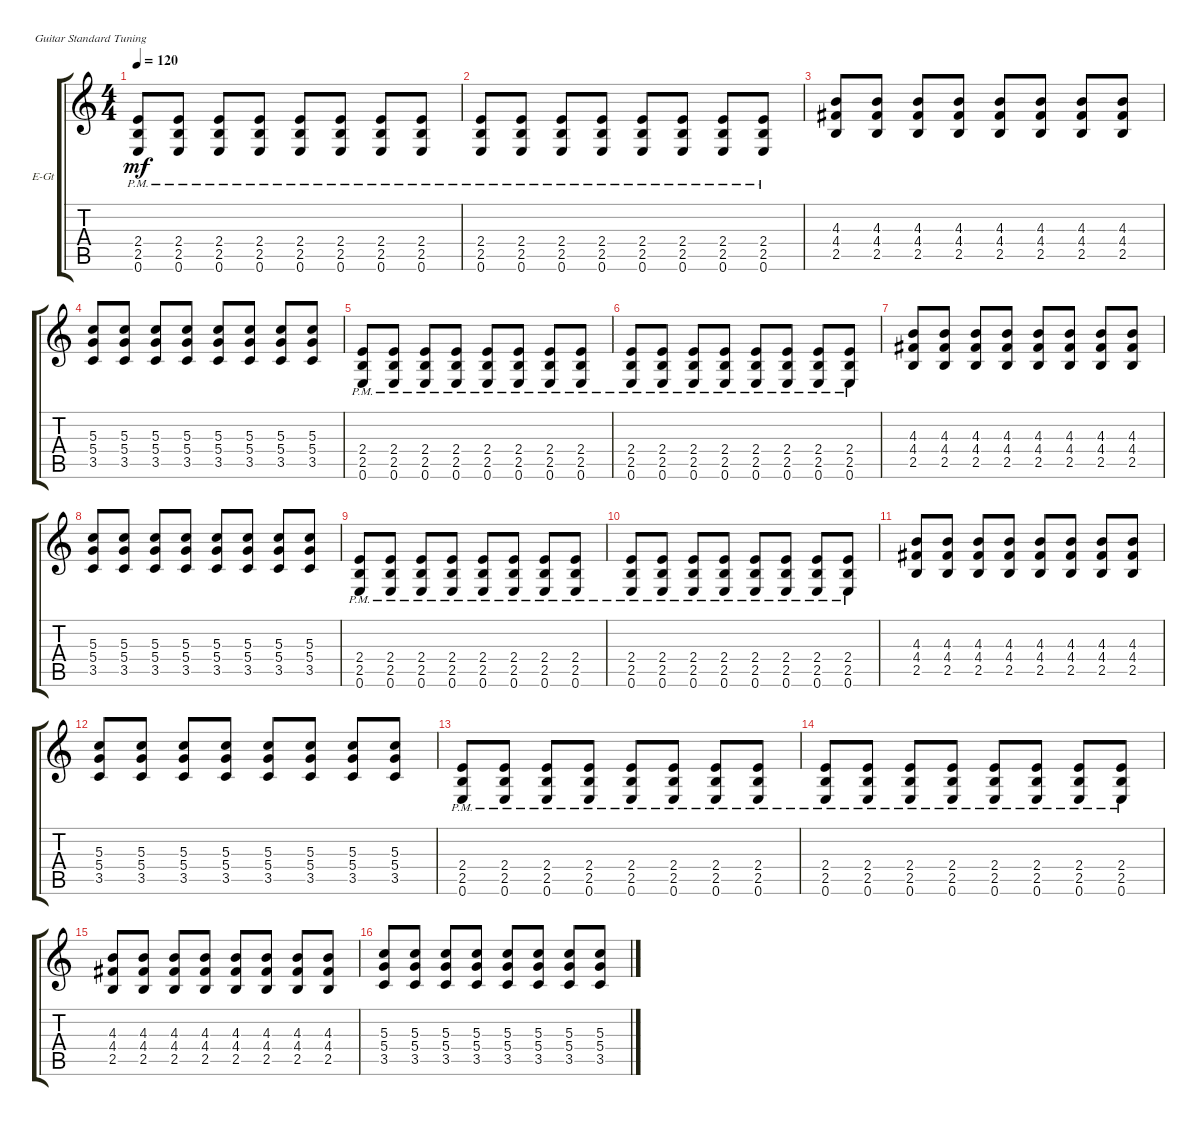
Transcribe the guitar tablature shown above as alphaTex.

\defaultSystemsLayout 4
\bracketExtendMode groupsimilarinstruments
\firstSystemTrackNameOrientation horizontal
\otherSystemsTrackNameOrientation horizontal
\track ("Electric Guitar" "E-Gt") {instrument distortionguitar}
\staff {score tabs}
\tuning (E4 B3 G3 D3 A2 E2)
\ts (4 4)
\tempo 120
\clef g2
\ks c
(0.6{pm} 2.5{pm} 2.4{pm}).8{dy mf} (0.6{pm} 2.5{pm} 2.4{pm}).8 (0.6{pm} 2.5{pm} 2.4{pm}).8 (0.6{pm} 2.5{pm} 2.4{pm}).8 (0.6{pm} 2.5{pm} 2.4{pm}).8 (0.6{pm} 2.5{pm} 2.4{pm}).8 (0.6{pm} 2.5{pm} 2.4{pm}).8 (0.6{pm} 2.5{pm} 2.4{pm}).8 |
(0.6{pm} 2.5{pm} 2.4{pm}).8 (0.6{pm} 2.5{pm} 2.4{pm}).8 (0.6{pm} 2.5{pm} 2.4{pm}).8 (0.6{pm} 2.5{pm} 2.4{pm}).8 (0.6{pm} 2.5{pm} 2.4{pm}).8 (0.6{pm} 2.5{pm} 2.4{pm}).8 (0.6{pm} 2.5{pm} 2.4{pm}).8 (0.6{pm} 2.5{pm} 2.4{pm}).8 |
(2.5 4.4 4.3).8 (2.5 4.4 4.3).8 (2.5 4.4 4.3).8 (2.5 4.4 4.3).8 (2.5 4.4 4.3).8 (2.5 4.4 4.3).8 (2.5 4.4 4.3).8 (2.5 4.4 4.3).8 |
(3.5 5.4 5.3).8 (3.5 5.4 5.3).8 (3.5 5.4 5.3).8 (3.5 5.4 5.3).8 (3.5 5.4 5.3).8 (3.5 5.4 5.3).8 (3.5 5.4 5.3).8 (3.5 5.4 5.3).8 |
(0.6{pm} 2.5{pm} 2.4{pm}).8 (0.6{pm} 2.5{pm} 2.4{pm}).8 (0.6{pm} 2.5{pm} 2.4{pm}).8 (0.6{pm} 2.5{pm} 2.4{pm}).8 (0.6{pm} 2.5{pm} 2.4{pm}).8 (0.6{pm} 2.5{pm} 2.4{pm}).8 (0.6{pm} 2.5{pm} 2.4{pm}).8 (0.6{pm} 2.5{pm} 2.4{pm}).8 |
(0.6{pm} 2.5{pm} 2.4{pm}).8 (0.6{pm} 2.5{pm} 2.4{pm}).8 (0.6{pm} 2.5{pm} 2.4{pm}).8 (0.6{pm} 2.5{pm} 2.4{pm}).8 (0.6{pm} 2.5{pm} 2.4{pm}).8 (0.6{pm} 2.5{pm} 2.4{pm}).8 (0.6{pm} 2.5{pm} 2.4{pm}).8 (0.6{pm} 2.5{pm} 2.4{pm}).8 |
(2.5 4.4 4.3).8 (2.5 4.4 4.3).8 (2.5 4.4 4.3).8 (2.5 4.4 4.3).8 (2.5 4.4 4.3).8 (2.5 4.4 4.3).8 (2.5 4.4 4.3).8 (2.5 4.4 4.3).8 |
(3.5 5.4 5.3).8 (3.5 5.4 5.3).8 (3.5 5.4 5.3).8 (3.5 5.4 5.3).8 (3.5 5.4 5.3).8 (3.5 5.4 5.3).8 (3.5 5.4 5.3).8 (3.5 5.4 5.3).8 |
(0.6{pm} 2.5{pm} 2.4{pm}).8 (0.6{pm} 2.5{pm} 2.4{pm}).8 (0.6{pm} 2.5{pm} 2.4{pm}).8 (0.6{pm} 2.5{pm} 2.4{pm}).8 (0.6{pm} 2.5{pm} 2.4{pm}).8 (0.6{pm} 2.5{pm} 2.4{pm}).8 (0.6{pm} 2.5{pm} 2.4{pm}).8 (0.6{pm} 2.5{pm} 2.4{pm}).8 |
(0.6{pm} 2.5{pm} 2.4{pm}).8 (0.6{pm} 2.5{pm} 2.4{pm}).8 (0.6{pm} 2.5{pm} 2.4{pm}).8 (0.6{pm} 2.5{pm} 2.4{pm}).8 (0.6{pm} 2.5{pm} 2.4{pm}).8 (0.6{pm} 2.5{pm} 2.4{pm}).8 (0.6{pm} 2.5{pm} 2.4{pm}).8 (0.6{pm} 2.5{pm} 2.4{pm}).8 |
(2.5 4.4 4.3).8 (2.5 4.4 4.3).8 (2.5 4.4 4.3).8 (2.5 4.4 4.3).8 (2.5 4.4 4.3).8 (2.5 4.4 4.3).8 (2.5 4.4 4.3).8 (2.5 4.4 4.3).8 |
\scale
0.274876 (3.5 5.4 5.3).8 (3.5 5.4 5.3).8 (3.5 5.4 5.3).8 (3.5 5.4 5.3).8 (3.5 5.4 5.3).8 (3.5 5.4 5.3).8 (3.5 5.4 5.3).8 (3.5 5.4 5.3).8 |
\scale
0.236318 (0.6{pm} 2.5{pm} 2.4{pm}).8 (0.6{pm} 2.5{pm} 2.4{pm}).8 (0.6{pm} 2.5{pm} 2.4{pm}).8 (0.6{pm} 2.5{pm} 2.4{pm}).8 (0.6{pm} 2.5{pm} 2.4{pm}).8 (0.6{pm} 2.5{pm} 2.4{pm}).8 (0.6{pm} 2.5{pm} 2.4{pm}).8 (0.6{pm} 2.5{pm} 2.4{pm}).8 |
\scale
0.236318 (0.6{pm} 2.5{pm} 2.4{pm}).8 (0.6{pm} 2.5{pm} 2.4{pm}).8 (0.6{pm} 2.5{pm} 2.4{pm}).8 (0.6{pm} 2.5{pm} 2.4{pm}).8 (0.6{pm} 2.5{pm} 2.4{pm}).8 (0.6{pm} 2.5{pm} 2.4{pm}).8 (0.6{pm} 2.5{pm} 2.4{pm}).8 (0.6{pm} 2.5{pm} 2.4{pm}).8 |
\scale
0.252488 (2.5 4.4 4.3).8 (2.5 4.4 4.3).8 (2.5 4.4 4.3).8 (2.5 4.4 4.3).8 (2.5 4.4 4.3).8 (2.5 4.4 4.3).8 (2.5 4.4 4.3).8 (2.5 4.4 4.3).8 |
(3.5 5.4 5.3).8 (3.5 5.4 5.3).8 (3.5 5.4 5.3).8 (3.5 5.4 5.3).8 (3.5 5.4 5.3).8 (3.5 5.4 5.3).8 (3.5 5.4 5.3).8 (3.5 5.4 5.3).8
